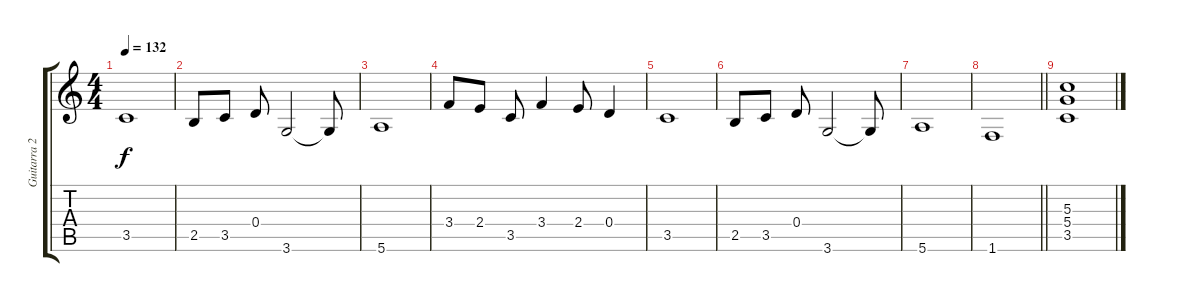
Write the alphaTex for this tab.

\track ("Guitarra 2 " "Guitarra 2") {instrument distortionguitar}
\staff {score tabs}
\tuning (E4 B3 G3 D3 A2 E2) {hide}
\ts (4 4)
\section ("" "")
\tempo 132
\clef g2
\ks c
3.5.1{dy f} |
2.5.8 3.5.8 0.4.8 3.6.2 3.6{t}.8 |
5.6.1 |
3.4.8 2.4.8 3.5.8 3.4.4 2.4.8 0.4.4 |
3.5.1 |
2.5.8 3.5.8 0.4.8 3.6.2 3.6{t}.8 |
5.6.1 |
\barLineRight lightlight
1.6.1 |
(5.3 5.4 3.5).1
